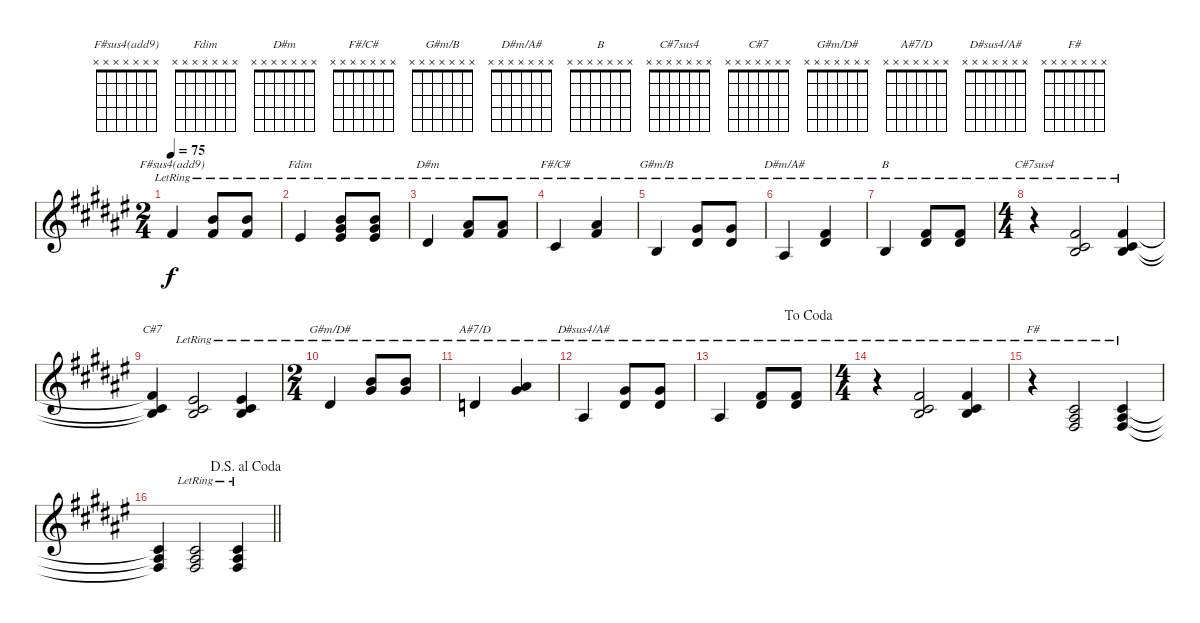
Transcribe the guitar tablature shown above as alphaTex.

\track "" {instrument acousticgrandpiano}
\staff {score}
\tuning (E4 B3 G3 D3 A2 E2 B1) {hide}
\chord ("F#sus4(add9)" x x x x x x x)
\chord ("Fdim" x x x x x x x)
\chord ("D#m" x x x x x x x)
\chord ("F#/C#" x x x x x x x)
\chord ("G#m/B" x x x x x x x)
\chord ("D#m/A#" x x x x x x x)
\chord ("B" x x x x x x x)
\chord ("C#7sus4" x x x x x x x)
\chord ("C#7" x x x x x x x)
\chord ("G#m/D#" x x x x x x x)
\chord ("A#7/D" x x x x x x x)
\chord ("D#sus4/A#" x x x x x x x)
\chord ("F#" x x x x x x x)
\ts (2 4)
\tempo 75
\clef g2
\ks f#
7.2{lr}.4{ch "F#sus4(add9)" dy f} (7.1{lr} 7.2{lr}).8 (7.1{lr} 7.2).8 |
10.3{lr}.4{ch "Fdim"} (7.1{lr} 9.2{lr} 10.3{lr}).8 (7.1 9.2 10.3{lr}).8 |
8.3{lr}.4{ch "D#m"} (6.1{lr} 7.2{lr}).8 (6.1{lr} 7.2{lr}).8 |
6.3{lr}.4{ch "F#/C#"} (6.1 7.2{lr}).4 |
4.3{lr}.4{ch "G#m/B"} (4.1{lr} 4.2{lr}).8 (4.1 4.2{lr}).8 |
3.3{lr}.4{ch "D#m/A#"} (2.1{lr} 4.2{lr}).4 |
4.3{lr}.4{ch "B"} (2.1{lr} 4.2{lr}).8 (2.1{lr} 4.2{lr}).8 |
\ts (4 4)
r.4{ch "C#7sus4"} (2.1{lr} 2.2{lr} 4.3{lr}).2 (2.1{lr} 2.2{lr} 4.3{lr}).4 |
(2.1{t} 2.2{t} 4.3{t}).4{ch "C#7"} (1.1{lr} 2.2{lr} 4.3{lr}).2 (1.1 2.2 4.3{lr}).4 |
\ts (2 4)
8.3{lr}.4{ch "G#m/D#"} (7.1{lr} 9.2{lr}).8 (7.1 9.2{lr}).8 |
7.3{lr}.4{ch "A#7/D"} (6.1 9.2{lr}).4 |
3.3{lr}.4{ch "D#sus4/A#"} (4.1{lr} 4.2{lr}).8 (4.1{lr} 4.2{lr}).8 |
\jump dacoda
3.3{lr}.4 (2.1{lr} 4.2{lr}).8 (2.1{lr} 4.2{lr}).8 |
\ts (4 4)
r.4 (2.1{lr} 2.2{lr} 4.3{lr}).2 (2.1{lr} 2.2{lr} 4.3{lr}).4 |
r.4{ch "F#"} (2.2{lr} 3.3{lr} 4.4{lr}).2 (2.2{lr} 3.3{lr} 4.4{lr}).4 |
\jump dalsegnoalcoda
\barLineRight lightlight
(2.2{t} 3.3{t} 4.4{t}).4 (2.2{lr} 3.3{lr} 4.4{lr}).2 (2.2{lr} 3.3{lr} 4.4{lr}).4
